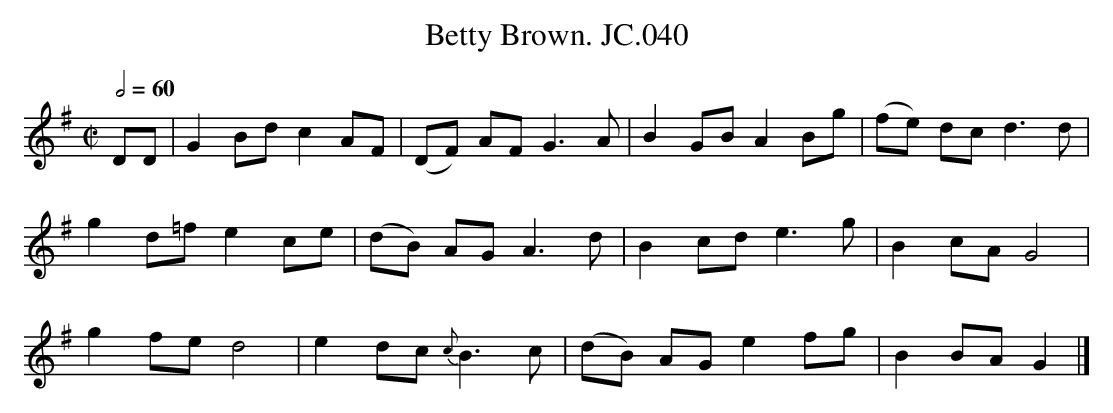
X:1
T:Betty Brown. JC.040
M:C|
L:1/8
Q:2/4=60
K:G
DD|\\
G2Bd c2AF|(DF) AF G3A|B2GB A2Bg|(fe) dc d3d|
g2d=f e2ce|(dB) AG A3d|B2cd e3g|B2cA G4|
g2fe d4|e2dc {c}B3c|(dB) AG e2fg|B2BA G2|]
